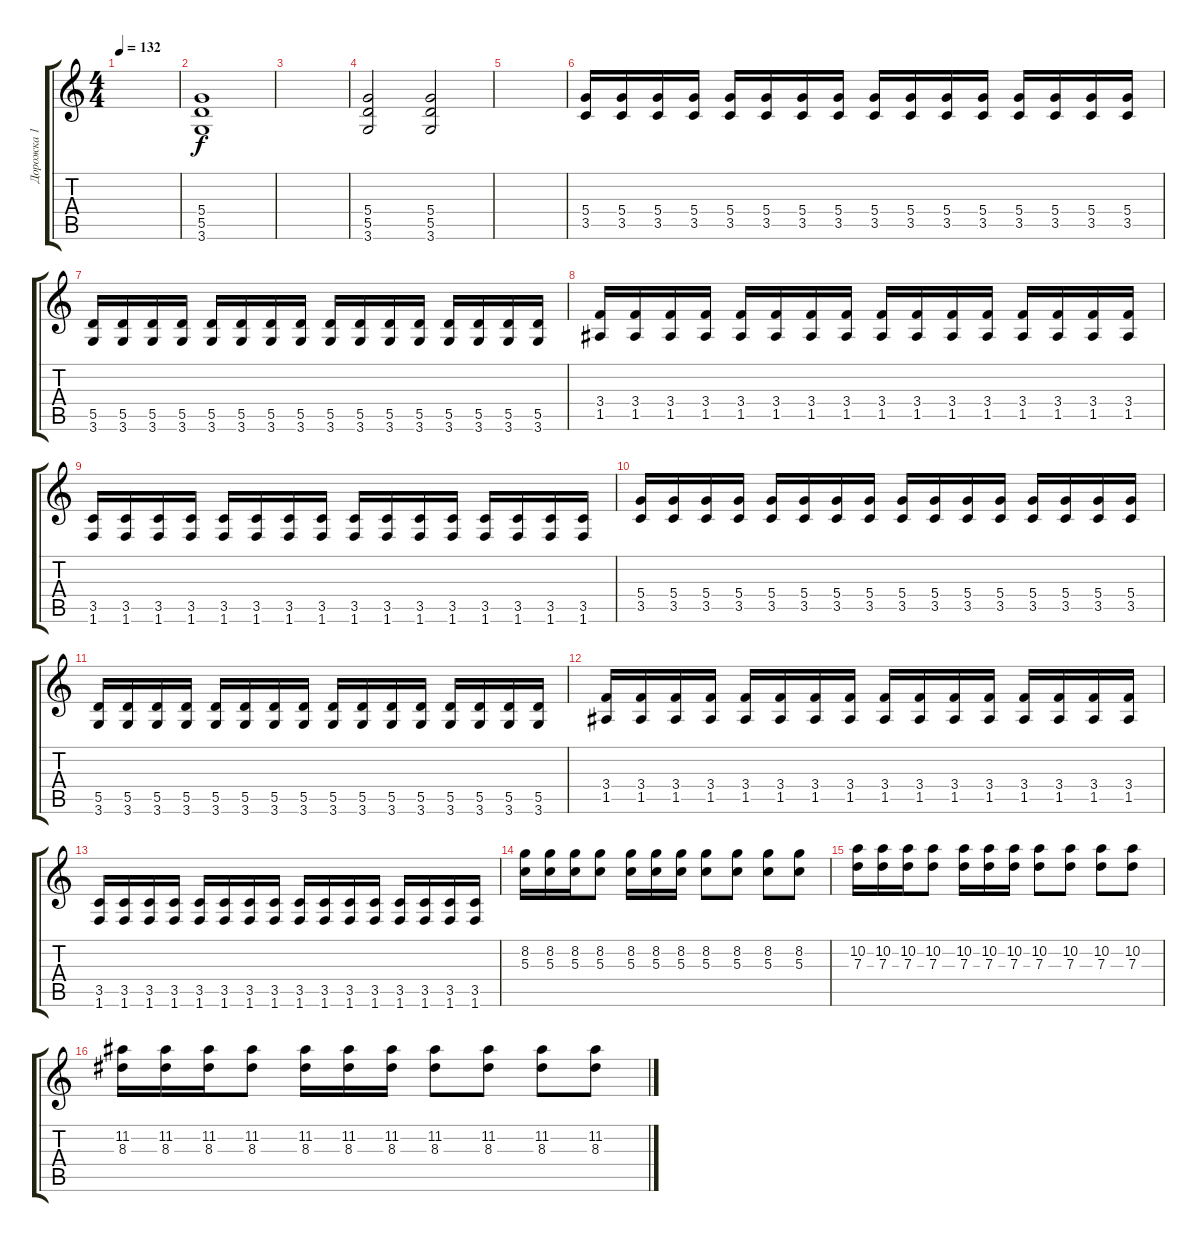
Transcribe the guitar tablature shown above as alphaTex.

\track ("Дорожка 1" "Дорожка 1") {instrument distortionguitar}
\staff {score tabs}
\tuning (E4 B3 G3 D3 A2 E2) {hide}
\ts (4 4)
\tempo 132
\clef g2
\ks c
|
(5.4 5.5 3.6).1 |
|
(5.4 5.5 3.6).2 (5.4 5.5 3.6).2 |
|
(5.4 3.5).16 (5.4 3.5).16 (5.4 3.5).16 (5.4 3.5).16 (5.4 3.5).16 (5.4 3.5).16 (5.4 3.5).16 (5.4 3.5).16 (5.4 3.5).16 (5.4 3.5).16 (5.4 3.5).16 (5.4 3.5).16 (5.4 3.5).16 (5.4 3.5).16 (5.4 3.5).16 (5.4 3.5).16 |
(5.5 3.6).16 (5.5 3.6).16 (5.5 3.6).16 (5.5 3.6).16 (5.5 3.6).16 (5.5 3.6).16 (5.5 3.6).16 (5.5 3.6).16 (5.5 3.6).16 (5.5 3.6).16 (5.5 3.6).16 (5.5 3.6).16 (5.5 3.6).16 (5.5 3.6).16 (5.5 3.6).16 (5.5 3.6).16 |
(3.4 1.5).16 (3.4 1.5).16 (3.4 1.5).16 (3.4 1.5).16 (3.4 1.5).16 (3.4 1.5).16 (3.4 1.5).16 (3.4 1.5).16 (3.4 1.5).16 (3.4 1.5).16 (3.4 1.5).16 (3.4 1.5).16 (3.4 1.5).16 (3.4 1.5).16 (3.4 1.5).16 (3.4 1.5).16 |
(3.5 1.6).16 (3.5 1.6).16 (3.5 1.6).16 (3.5 1.6).16 (3.5 1.6).16 (3.5 1.6).16 (3.5 1.6).16 (3.5 1.6).16 (3.5 1.6).16 (3.5 1.6).16 (3.5 1.6).16 (3.5 1.6).16 (3.5 1.6).16 (3.5 1.6).16 (3.5 1.6).16 (3.5 1.6).16 |
(5.4 3.5).16 (5.4 3.5).16 (5.4 3.5).16 (5.4 3.5).16 (5.4 3.5).16 (5.4 3.5).16 (5.4 3.5).16 (5.4 3.5).16 (5.4 3.5).16 (5.4 3.5).16 (5.4 3.5).16 (5.4 3.5).16 (5.4 3.5).16 (5.4 3.5).16 (5.4 3.5).16 (5.4 3.5).16 |
(5.5 3.6).16 (5.5 3.6).16 (5.5 3.6).16 (5.5 3.6).16 (5.5 3.6).16 (5.5 3.6).16 (5.5 3.6).16 (5.5 3.6).16 (5.5 3.6).16 (5.5 3.6).16 (5.5 3.6).16 (5.5 3.6).16 (5.5 3.6).16 (5.5 3.6).16 (5.5 3.6).16 (5.5 3.6).16 |
(3.4 1.5).16 (3.4 1.5).16 (3.4 1.5).16 (3.4 1.5).16 (3.4 1.5).16 (3.4 1.5).16 (3.4 1.5).16 (3.4 1.5).16 (3.4 1.5).16 (3.4 1.5).16 (3.4 1.5).16 (3.4 1.5).16 (3.4 1.5).16 (3.4 1.5).16 (3.4 1.5).16 (3.4 1.5).16 |
(3.5 1.6).16 (3.5 1.6).16 (3.5 1.6).16 (3.5 1.6).16 (3.5 1.6).16 (3.5 1.6).16 (3.5 1.6).16 (3.5 1.6).16 (3.5 1.6).16 (3.5 1.6).16 (3.5 1.6).16 (3.5 1.6).16 (3.5 1.6).16 (3.5 1.6).16 (3.5 1.6).16 (3.5 1.6).16 |
(8.2 5.3).16 (8.2 5.3).16 (8.2 5.3).16 (8.2 5.3).8 (8.2 5.3).16 (8.2 5.3).16 (8.2 5.3).16 (8.2 5.3).8 (8.2 5.3).8 (8.2 5.3).8 (8.2 5.3).8 |
(10.2 7.3).16 (10.2 7.3).16 (10.2 7.3).16 (10.2 7.3).8 (10.2 7.3).16 (10.2 7.3).16 (10.2 7.3).16 (10.2 7.3).8 (10.2 7.3).8 (10.2 7.3).8 (10.2 7.3).8 |
(11.2 8.3).16 (11.2 8.3).16 (11.2 8.3).16 (11.2 8.3).8 (11.2 8.3).16 (11.2 8.3).16 (11.2 8.3).16 (11.2 8.3).8 (11.2 8.3).8 (11.2 8.3).8 (11.2 8.3).8
